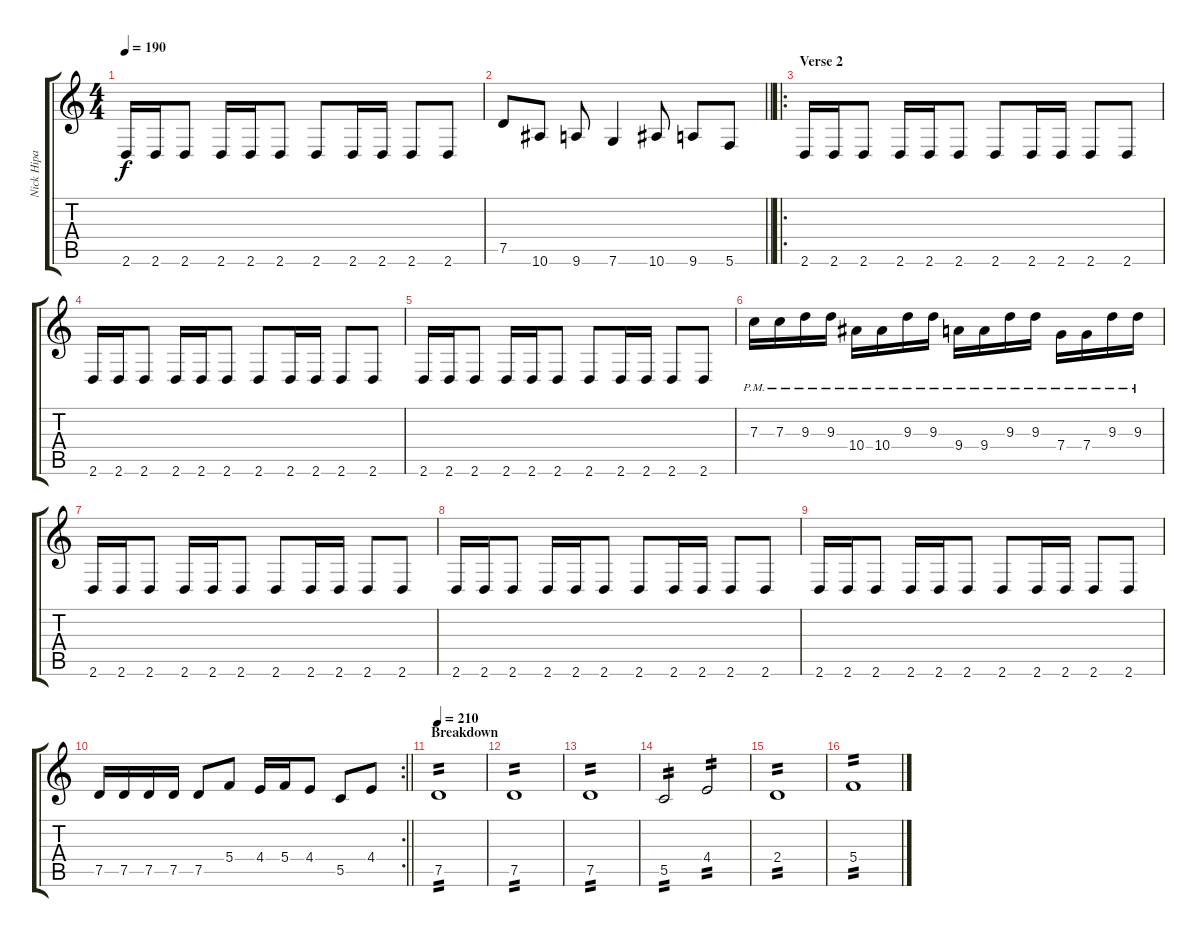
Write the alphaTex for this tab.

\track ("Nick Hipa" "Nick Hipa") {instrument distortionguitar}
\staff {score tabs}
\tuning (D4 A3 F3 C3 G2 C2) {hide}
\ts (4 4)
\tempo 190
\clef g2
\ks c
2.6.16{dy f} 2.6.16 2.6.8 2.6.16 2.6.16 2.6.8 2.6.8 2.6.16 2.6.16 2.6.8 2.6.8 |
\barLineRight lightlight
7.5.8 10.6.8 9.6.8 7.6.4 10.6.8 9.6.8 5.6.8 |
\ro
\section ("" "Verse 2")
2.6.16 2.6.16 2.6.8 2.6.16 2.6.16 2.6.8 2.6.8 2.6.16 2.6.16 2.6.8 2.6.8 |
2.6.16 2.6.16 2.6.8 2.6.16 2.6.16 2.6.8 2.6.8 2.6.16 2.6.16 2.6.8 2.6.8 |
2.6.16 2.6.16 2.6.8 2.6.16 2.6.16 2.6.8 2.6.8 2.6.16 2.6.16 2.6.8 2.6.8 |
7.3{pm}.16 7.3{pm}.16 9.3{pm}.16 9.3{pm}.16 10.4{pm}.16 10.4{pm}.16 9.3{pm}.16 9.3{pm}.16 9.4{pm}.16 9.4{pm}.16 9.3{pm}.16 9.3{pm}.16 7.4{pm}.16 7.4{pm}.16 9.3{pm}.16 9.3{pm}.16 |
2.6.16 2.6.16 2.6.8 2.6.16 2.6.16 2.6.8 2.6.8 2.6.16 2.6.16 2.6.8 2.6.8 |
2.6.16 2.6.16 2.6.8 2.6.16 2.6.16 2.6.8 2.6.8 2.6.16 2.6.16 2.6.8 2.6.8 |
2.6.16 2.6.16 2.6.8 2.6.16 2.6.16 2.6.8 2.6.8 2.6.16 2.6.16 2.6.8 2.6.8 |
\rc 2
\barLineRight lightlight
7.5.16 7.5.16 7.5.16 7.5.16 7.5.8 5.4.8 4.4.16 5.4.16 4.4.8 5.5.8 4.4.8 |
\section ("" "Breakdown")
\tempo 210
7.5.1{tp 2} |
7.5.1{tp 2} |
7.5.1{tp 2} |
5.5.2{tp 2} 4.4.2{tp 2} |
2.4.1{tp 2} |
5.4.1{tp 2}
